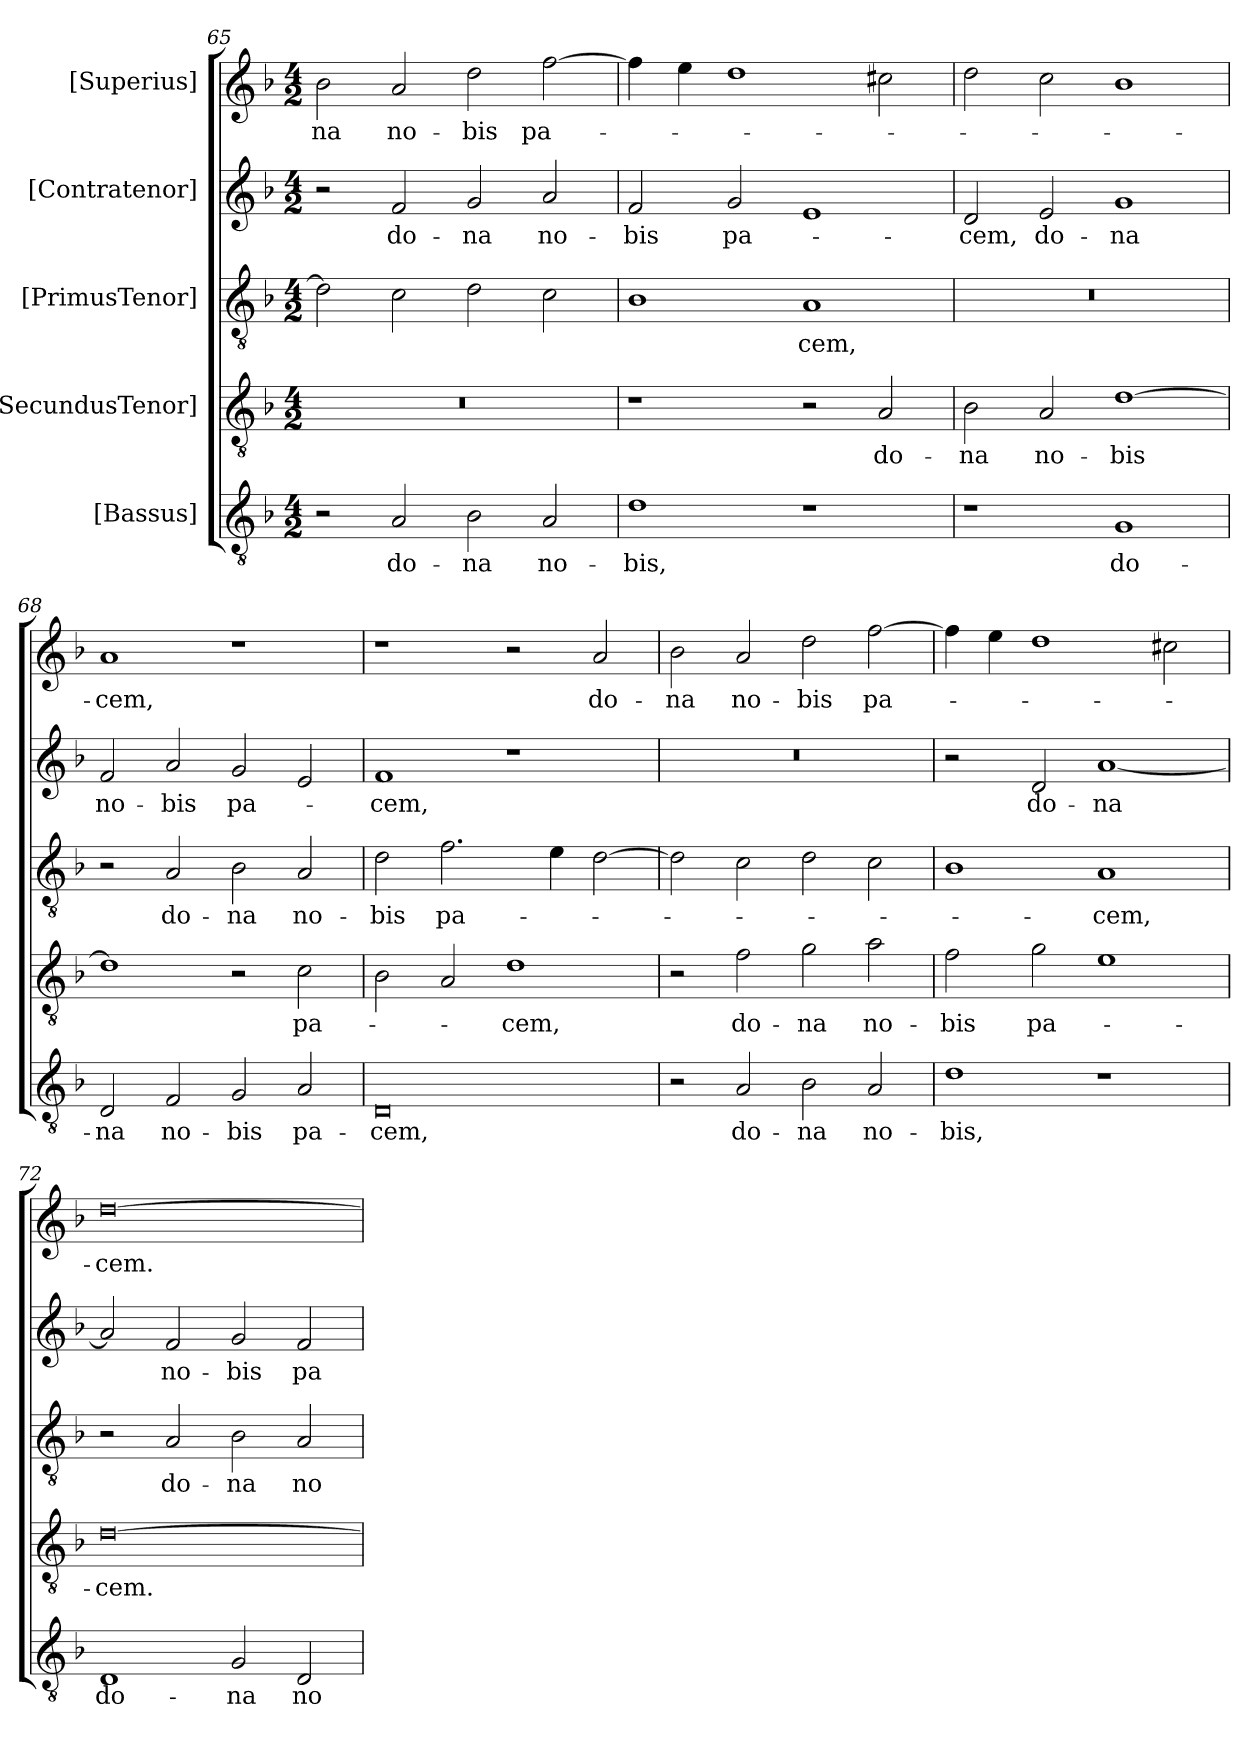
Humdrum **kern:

**kern	**text	**kern	**text	**kern	**text	**kern	**text	**kern	**text
*part5	*part5	*part4	*part4	*part3	*part3	*part2	*part2	*part1	*part1
*staff5	*staff5	*staff4	*staff4	*staff3	*staff3	*staff2	*staff2	*staff1	*staff1
*I"[Bassus]	*	*I"[SecundusTenor]	*	*I"[PrimusTenor]	*	*I"[Contratenor]	*	*I"[Superius]	*
*clefGv2	*	*clefGv2	*	*clefGv2	*	*clefG2	*	*clefG2	*
*k[b-]	*	*k[b-]	*	*k[b-]	*	*k[b-]	*	*k[b-]	*
*M4/2	*	*M4/2	*	*M4/2	*	*M4/2	*	*M4/2	*
=65	=65	=65	=65	=65	=65	=65	=65	=65	=65
2r	.	0r	.	2d\]	.	2r	.	2b-\	-na
2A/	do-	.	.	2c\	.	2f/	do-	2a/	no-
2B-\	-na	.	.	2d\	.	2g/	-na	2dd\	-bis
2A/	no-	.	.	2c\	.	2a/	no-	[2ff\	pa-
=66	=66	=66	=66	=66	=66	=66	=66	=66	=66
1d\	-bis,	1r	.	1B-\	.	2f/	-bis	4ff\]	.
.	.	.	.	.	.	.	.	4ee\	.
.	.	.	.	.	.	2g/	pa-	1dd\	.
1r	.	2r	.	1A/	-cem,	1e/	.	.	.
.	.	2A/	do-	.	.	.	.	2cc#X\	.
=67	=67	=67	=67	=67	=67	=67	=67	=67	=67
1r	.	2B-\	-na	0r	.	2d/	-cem,	2dd\	.
.	.	2A/	no-	.	.	2e/	do-	2cc\	.
1G/	do-	[1d\	-bis	.	.	1g/	-na	1b-\	.
=68	=68	=68	=68	=68	=68	=68	=68	=68	=68
2D/	-na	1d\]	.	2r	.	2f/	no-	1a/	-cem,
2F/	no-	.	.	2A/	do-	2a/	-bis	.	.
2G/	-bis	2r	.	2B-\	-na	2g/	pa-	1r	.
2A/	pa-	2c\	pa-	2A/	no-	2e/	.	.	.
=69	=69	=69	=69	=69	=69	=69	=69	=69	=69
0D/	-cem,	2B-\	.	2d\	-bis	1f/	-cem,	1r	.
.	.	2A/	.	2.f\	pa-	.	.	.	.
.	.	1d\	-cem,	.	.	1r	.	2r	.
.	.	.	.	4e\	.	.	.	.	.
.	.	.	.	[2d\	.	.	.	2a/	do-
=70	=70	=70	=70	=70	=70	=70	=70	=70	=70
2r	.	2r	.	2d\]	.	0r	.	2b-\	-na
2A/	do-	2f\	do-	2c\	.	.	.	2a/	no-
2B-\	-na	2g\	-na	2d\	.	.	.	2dd\	-bis
2A/	no-	2a\	no-	2c\	.	.	.	[2ff\	pa-
=71	=71	=71	=71	=71	=71	=71	=71	=71	=71
1d\	-bis,	2f\	-bis	1B-\	.	2r	.	4ff\]	.
.	.	.	.	.	.	.	.	4ee\	.
.	.	2g\	pa-	.	.	2d/	do-	1dd\	.
1r	.	1e\	.	1A/	-cem,	[1a/	-na	.	.
.	.	.	.	.	.	.	.	2cc#X\	.
=72	=72	=72	=72	=72	=72	=72	=72	=72	=72
1D/	do-	[0d\	-cem.	2r	.	2a/]	.	[0dd\	-cem.
.	.	.	.	2A/	do-	2f/	no-	.	.
2G/	-na	.	.	2B-\	-na	2g/	-bis	.	.
2D/	no-	.	.	2A/	no-	2f/	pa-	.	.
=	=	=	=	=	=	=	=	=	=
*-	*-	*-	*-	*-	*-	*-	*-	*-	*-
